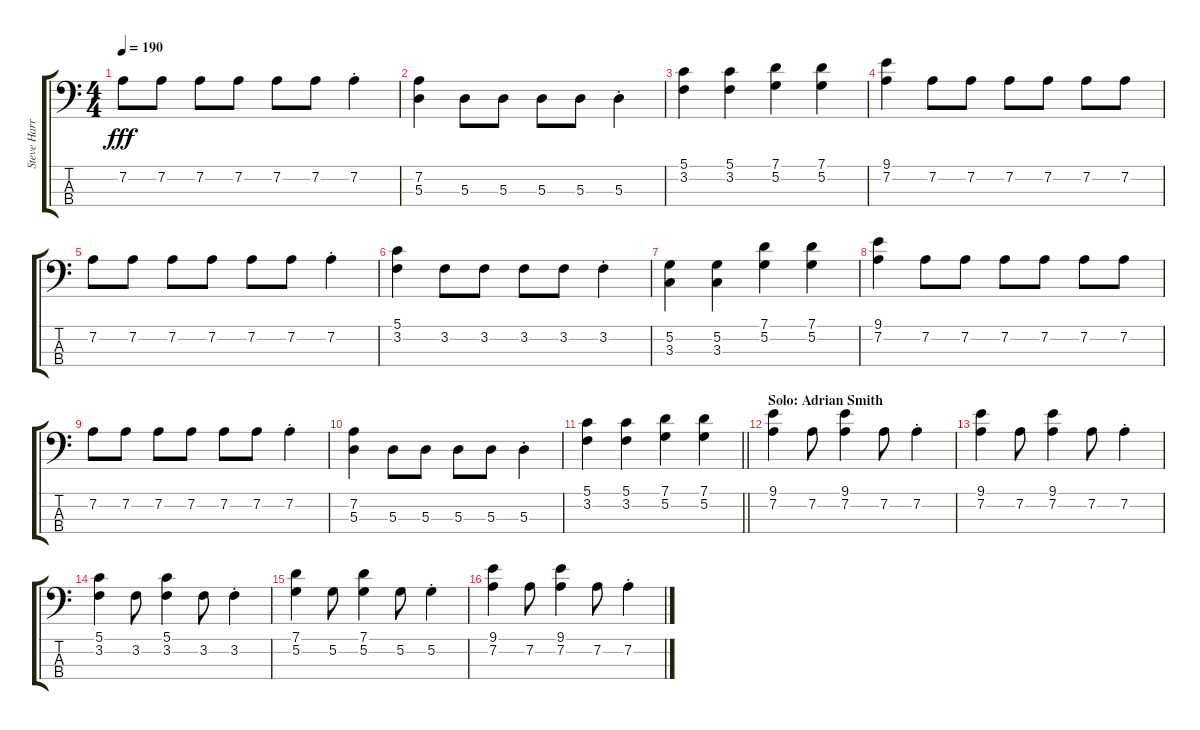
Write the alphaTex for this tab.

\track ("Steve Harris" "Steve Harr") {instrument electricbassfinger}
\staff {score tabs}
\tuning (G2 D2 A1 E1) {hide}
\ts (4 4)
\tempo 190
\clef f4
\ks c
7.2.8{dy fff} 7.2.8 7.2.8 7.2.8 7.2.8 7.2.8 7.2{st}.4 |
(7.2 5.3).4 5.3.8 5.3.8 5.3.8 5.3.8 5.3{st}.4 |
(5.1 3.2).4 (5.1 3.2).4 (7.1 5.2).4 (7.1 5.2).4 |
(9.1 7.2).4 7.2.8 7.2.8 7.2.8 7.2.8 7.2.8 7.2.8 |
7.2.8 7.2.8 7.2.8 7.2.8 7.2.8 7.2.8 7.2{st}.4 |
(5.1 3.2).4 3.2.8 3.2.8 3.2.8 3.2.8 3.2{st}.4 |
(5.2 3.3).4 (5.2 3.3).4 (7.1 5.2).4 (7.1 5.2).4 |
(9.1 7.2).4 7.2.8 7.2.8 7.2.8 7.2.8 7.2.8 7.2.8 |
7.2.8 7.2.8 7.2.8 7.2.8 7.2.8 7.2.8 7.2{st}.4 |
(7.2 5.3).4 5.3.8 5.3.8 5.3.8 5.3.8 5.3{st}.4 |
\barLineRight lightlight
(5.1 3.2).4 (5.1 3.2).4 (7.1 5.2).4 (7.1 5.2).4 |
\section ("" "Solo: Adrian Smith")
(9.1 7.2).4 7.2.8 (9.1 7.2).4 7.2.8 7.2{st}.4 |
(9.1 7.2).4 7.2.8 (9.1 7.2).4 7.2.8 7.2{st}.4 |
(5.1 3.2).4 3.2.8 (5.1 3.2).4 3.2.8 3.2{st}.4 |
(7.1 5.2).4 5.2.8 (7.1 5.2).4 5.2.8 5.2{st}.4 |
(9.1 7.2).4 7.2.8 (9.1 7.2).4 7.2.8 7.2{st}.4
